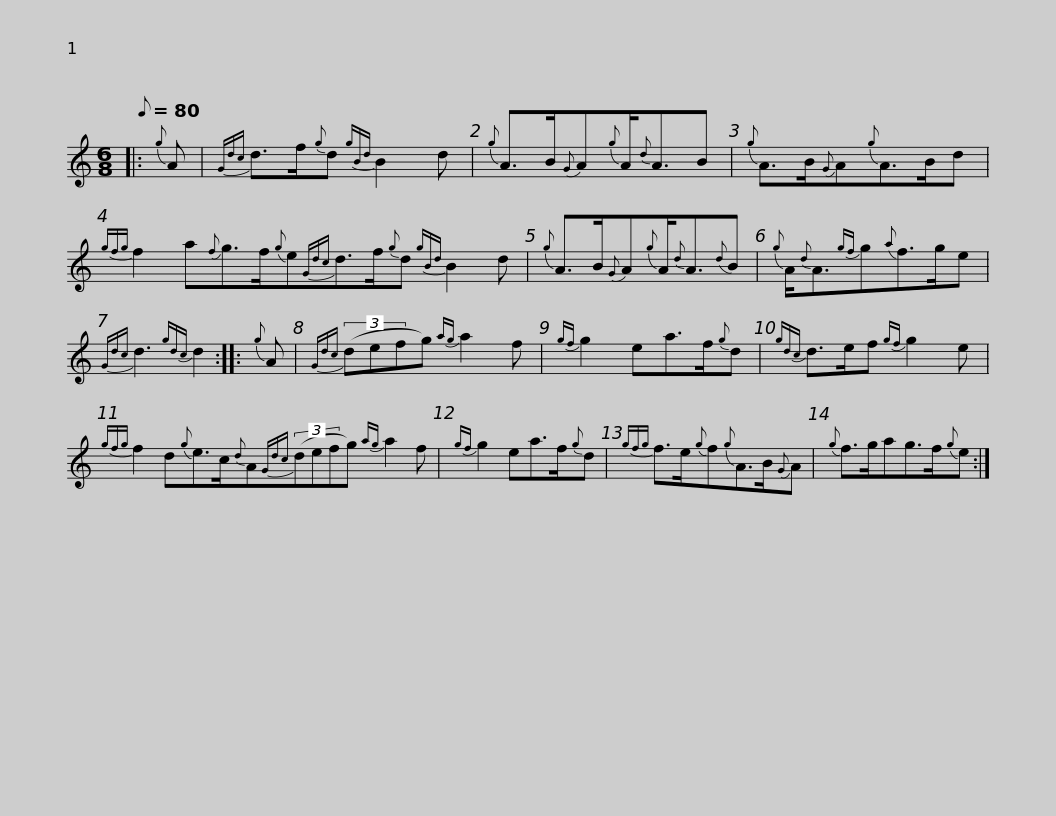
X:1
L:1/8
Q:1/8=80
M:6/8
I:linebreak $
K:C
V:1 treble
V:1
|:{g} A |{Gdc} d>f{g}d{gBd} B2 d |{g} A>B{G}A{g}A/{d}A3/2B |{g} A>B{G}A{g}A>Bd |${gfg} f2 a{f}g>f{g}e{Gdc}d>f{g}d{gBd} B2 d | %5
{g} A>B{G}A{g}A/{d}A3/2{d}B |{g} A/{d}A3/2{gf}g{a}f>ge |${Gdc} d3{gdc} d2 ::{g} A |{Gdc} (3(defg){ag} a2 f | %10
{gf} g2 ea>f{g}d |{gdc} d>ef{gf} g2 e |${gfg} f2 d{g}e>c{d}A{Gdc}(3(defg){ag} a2 f |{gf} g2 ea>f{g}d |{gfg} f>e{g}f{g}A>B{G}A |$ %15
{g} f>gag>f{g}e :| %16
